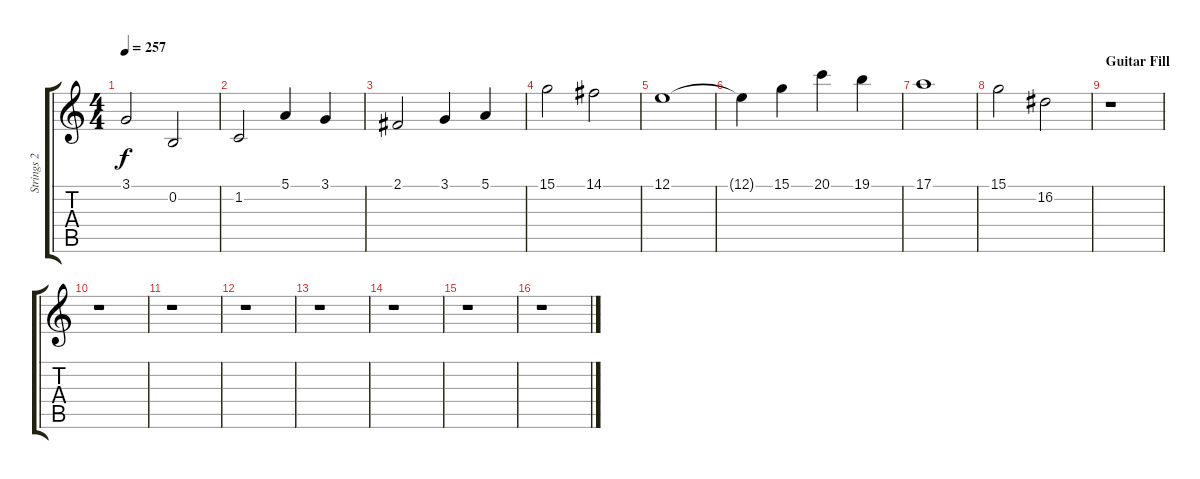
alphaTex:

\track ("Strings 2" "Strings 2") {instrument stringensemble1}
\staff {score tabs}
\tuning (E4 B3 G3 D3 A2 E2) {hide}
\ts (4 4)
\tempo 257
\clef g2
\ks c
3.1.2{dy f} 0.2.2 |
1.2.2 5.1.4 3.1.4 |
2.1.2 3.1.4 5.1.4 |
15.1.2 14.1.2 |
12.1.1 |
12.1{t}.4 15.1.4 20.1.4 19.1.4 |
17.1.1 |
15.1.2 16.2.2 |
\section ("" "Guitar Fill")
r.1 |
r.1 |
r.1 |
r.1 |
r.1 |
r.1 |
r.1 |
r.1
